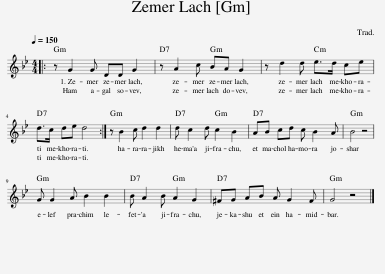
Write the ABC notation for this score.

X:1
L:1/8
Q:1/4=150
M:4/4
I:linebreak $
K:Gmin
V:1 treble
V:1
|: z G2 G DD G2 | z A2 c BA G2 | z d2 d e>d ce |$ d>c de d4 :| z B2 c d2 d2 | %5
 d c2 d c2 B2 | AB cd c B2 A | B4 z4 |$ G G2 A B2 B2 | B A2 B A2 G2 | %10
 ^FG AB A G2 F | G4 z4 |] %12
